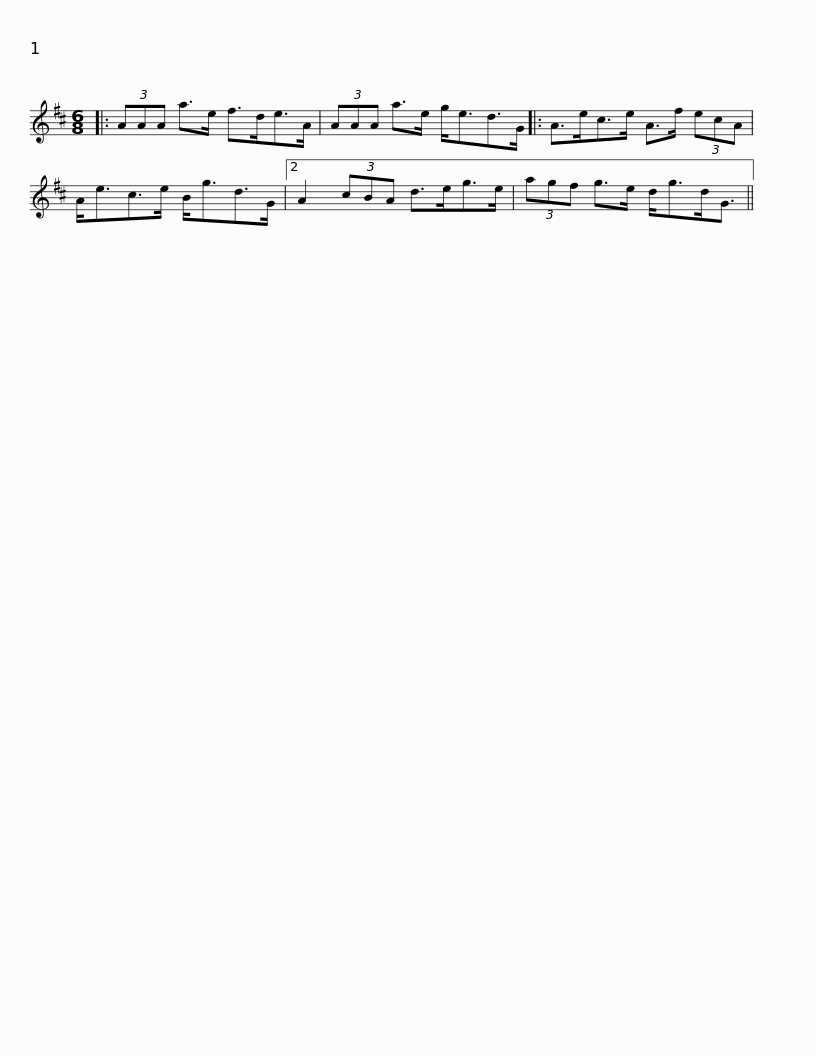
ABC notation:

X:1
L:1/8
M:6/8
I:linebreak $
K:D
V:1 treble
V:1
|: (3AAA a>e f>de>A | (3AAA a>e g<ed>G |: A>ec>e A>f (3ecA | A<ec>e B<gd>G |2$ A2 (3cBA d>eg>e | %5
 (3agf g>e d<gd<G || %6
